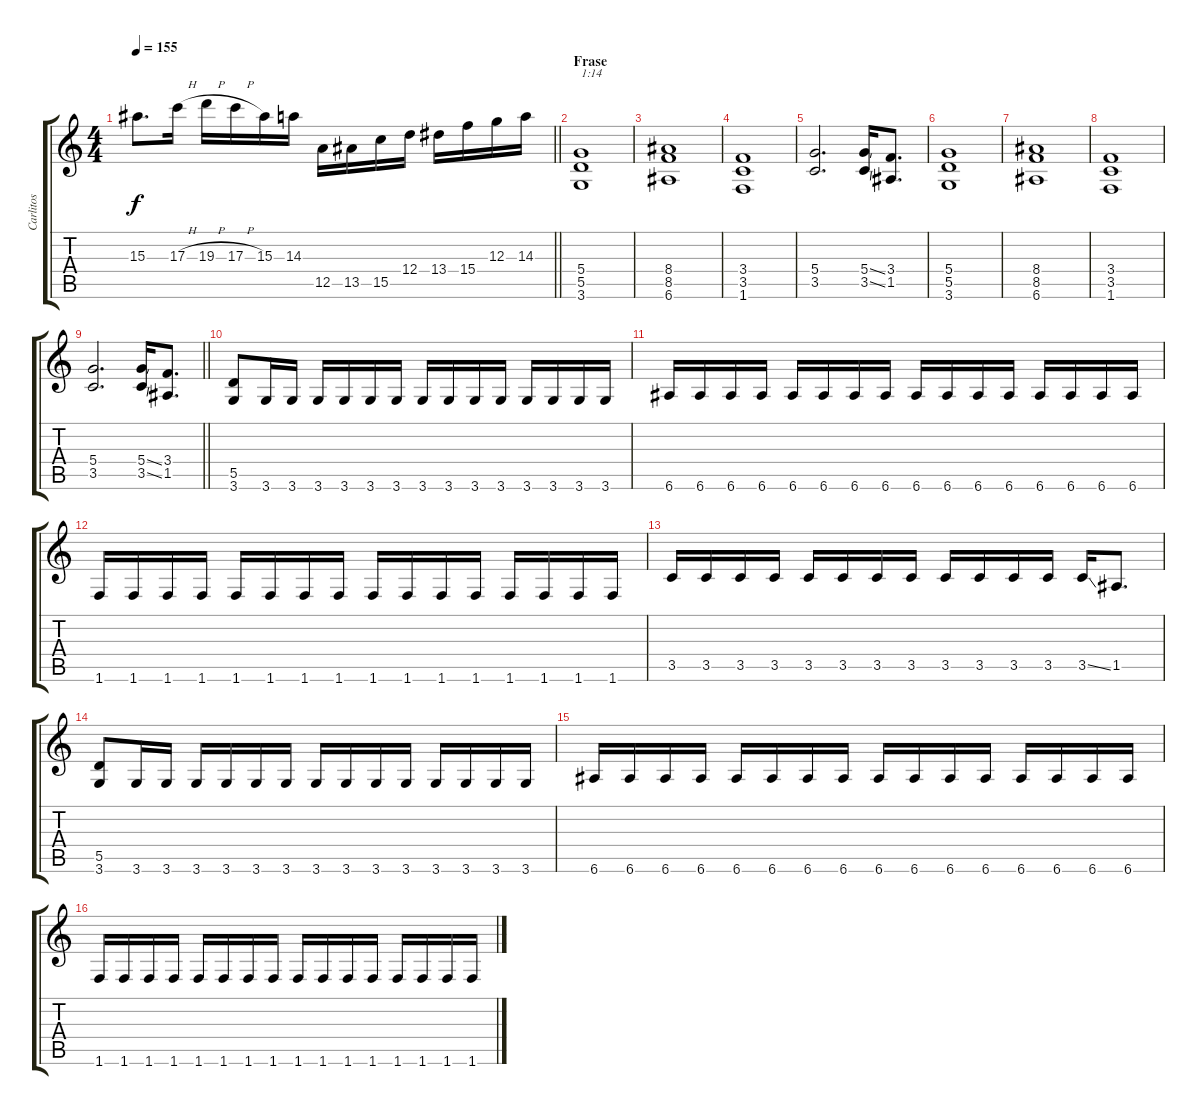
\track ("Carlitos" "Carlitos") {instrument distortionguitar}
\staff {score tabs}
\tuning (E4 B3 G3 D3 A2 E2) {hide}
\ts (4 4)
\tempo 155
\clef g2
\barLineRight lightlight
\ks c
15.3.8{d dy f} 17.3{h}.16 19.3{h}.16 17.3{h}.16 15.3.16 14.3.16 12.5.16 13.5.16 15.5.16 12.4.16 13.4.16 15.4.16 12.3.16 14.3.16 |
\section ("" "Frase")
(5.4 5.5 3.6).1{txt "1:14"} |
(8.4 8.5 6.6).1 |
(3.4 3.5 1.6).1 |
(5.4 3.5).2{d} (5.4{ss} 3.5{ss}).16 (3.4 1.5).8{d} |
(5.4 5.5 3.6).1 |
(8.4 8.5 6.6).1 |
(3.4 3.5 1.6).1 |
\barLineRight lightlight
(5.4 3.5).2{d} (5.4{ss} 3.5{ss}).16 (3.4 1.5).8{d} |
(5.5 3.6).8 3.6.16 3.6.16 3.6.16 3.6.16 3.6.16 3.6.16 3.6.16 3.6.16 3.6.16 3.6.16 3.6.16 3.6.16 3.6.16 3.6.16 |
6.6.16 6.6.16 6.6.16 6.6.16 6.6.16 6.6.16 6.6.16 6.6.16 6.6.16 6.6.16 6.6.16 6.6.16 6.6.16 6.6.16 6.6.16 6.6.16 |
1.6.16 1.6.16 1.6.16 1.6.16 1.6.16 1.6.16 1.6.16 1.6.16 1.6.16 1.6.16 1.6.16 1.6.16 1.6.16 1.6.16 1.6.16 1.6.16 |
3.5.16 3.5.16 3.5.16 3.5.16 3.5.16 3.5.16 3.5.16 3.5.16 3.5.16 3.5.16 3.5.16 3.5.16 3.5{ss}.16 1.5.8{d} |
(5.5 3.6).8 3.6.16 3.6.16 3.6.16 3.6.16 3.6.16 3.6.16 3.6.16 3.6.16 3.6.16 3.6.16 3.6.16 3.6.16 3.6.16 3.6.16 |
6.6.16 6.6.16 6.6.16 6.6.16 6.6.16 6.6.16 6.6.16 6.6.16 6.6.16 6.6.16 6.6.16 6.6.16 6.6.16 6.6.16 6.6.16 6.6.16 |
1.6.16 1.6.16 1.6.16 1.6.16 1.6.16 1.6.16 1.6.16 1.6.16 1.6.16 1.6.16 1.6.16 1.6.16 1.6.16 1.6.16 1.6.16 1.6.16
